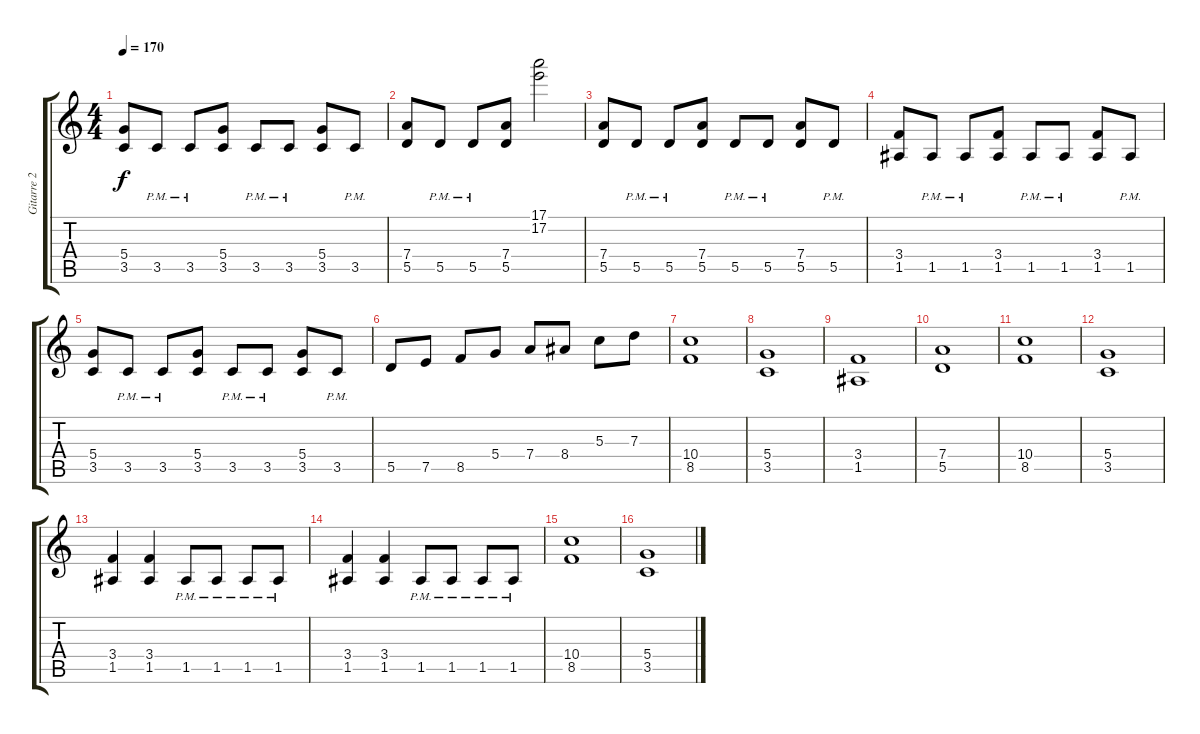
\track ("Gitarre 2" "Gitarre 2") {instrument distortionguitar}
\staff {score tabs}
\tuning (E4 B3 G3 D3 A2 E2) {hide}
\ts (4 4)
\tempo 170
\clef g2
\ks c
(5.4 3.5).8{dy f} 3.5{pm}.8 3.5{pm}.8 (5.4 3.5).8 3.5{pm}.8 3.5{pm}.8 (5.4 3.5).8 3.5{pm}.8 |
(7.4 5.5).8 5.5{pm}.8 5.5{pm}.8 (7.4 5.5).8 (17.1 17.2).2 |
(7.4 5.5).8 5.5{pm}.8 5.5{pm}.8 (7.4 5.5).8 5.5{pm}.8 5.5{pm}.8 (7.4 5.5).8 5.5{pm}.8 |
(3.4 1.5).8 1.5{pm}.8 1.5{pm}.8 (3.4 1.5).8 1.5{pm}.8 1.5{pm}.8 (3.4 1.5).8 1.5{pm}.8 |
(5.4 3.5).8 3.5{pm}.8 3.5{pm}.8 (5.4 3.5).8 3.5{pm}.8 3.5{pm}.8 (5.4 3.5).8 3.5{pm}.8 |
5.5.8 7.5.8 8.5.8 5.4.8 7.4.8 8.4.8 5.3.8 7.3.8 |
(10.4 8.5).1 |
(5.4 3.5).1 |
(3.4 1.5).1 |
(7.4 5.5).1 |
(10.4 8.5).1 |
(5.4 3.5).1 |
(3.4 1.5).4 (3.4 1.5).4 1.5{pm}.8 1.5{pm}.8 1.5{pm}.8 1.5{pm}.8 |
(3.4 1.5).4 (3.4 1.5).4 1.5{pm}.8 1.5{pm}.8 1.5{pm}.8 1.5{pm}.8 |
(10.4 8.5).1 |
(5.4 3.5).1
